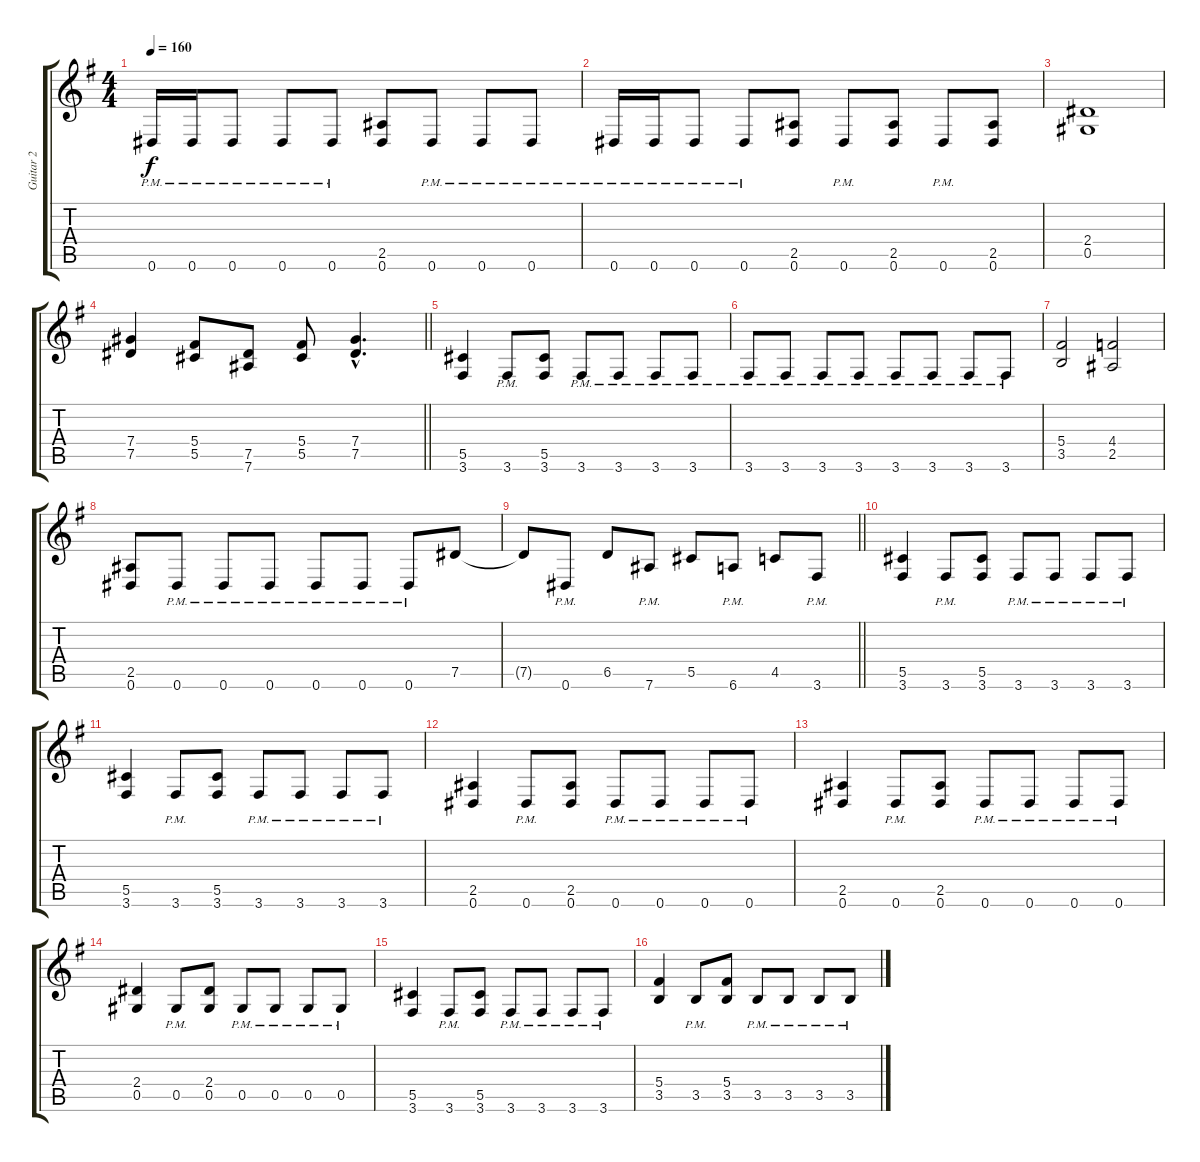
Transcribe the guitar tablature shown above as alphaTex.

\track ("Guitar 2" "Guitar 2") {instrument distortionguitar}
\staff {score tabs}
\tuning (Eb4 Bb3 Gb3 Db3 Ab2 Eb2) {hide}
\ts (4 4)
\tempo 160
\clef g2
\ks g
0.6{pm}.16{dy f} 0.6{pm}.16 0.6{pm}.8 0.6{pm}.8 0.6{pm}.8 (2.5 0.6).8 0.6{pm}.8 0.6{pm}.8 0.6{pm}.8 |
0.6{pm}.16 0.6{pm}.16 0.6{pm}.8 0.6{pm}.8 (2.5 0.6).8 0.6{pm}.8 (2.5 0.6).8 0.6{pm}.8 (2.5 0.6).8 |
(2.4 0.5).1 |
\barLineRight lightlight
(7.4 7.5).4 (5.4 5.5).8 (7.5 7.6).8 (5.4 5.5).8 (7.4{hac} 7.5{hac}).4{d} |
(5.5 3.6).4 3.6{pm}.8 (5.5 3.6).8 3.6{pm}.8 3.6{pm}.8 3.6{pm}.8 3.6{pm}.8 |
3.6{pm}.8 3.6{pm}.8 3.6{pm}.8 3.6{pm}.8 3.6{pm}.8 3.6{pm}.8 3.6{pm}.8 3.6{pm}.8 |
(5.4 3.5).2 (4.4 2.5).2 |
(2.5 0.6).8 0.6{pm}.8 0.6{pm}.8 0.6{pm}.8 0.6{pm}.8 0.6{pm}.8 0.6{pm}.8 7.5.8 |
\barLineRight lightlight
7.5{t}.8 0.6{pm}.8 6.5.8 7.6{pm}.8 5.5.8 6.6{pm}.8 4.5.8 3.6{pm}.8 |
(5.5 3.6).4 3.6{pm}.8 (5.5 3.6).8 3.6{pm}.8 3.6{pm}.8 3.6{pm}.8 3.6{pm}.8 |
(5.5 3.6).4 3.6{pm}.8 (5.5 3.6).8 3.6{pm}.8 3.6{pm}.8 3.6{pm}.8 3.6{pm}.8 |
(2.5 0.6).4 0.6{pm}.8 (2.5 0.6).8 0.6{pm}.8 0.6{pm}.8 0.6{pm}.8 0.6{pm}.8 |
(2.5 0.6).4 0.6{pm}.8 (2.5 0.6).8 0.6{pm}.8 0.6{pm}.8 0.6{pm}.8 0.6{pm}.8 |
(2.4 0.5).4 0.5{pm}.8 (2.4 0.5).8 0.5{pm}.8 0.5{pm}.8 0.5{pm}.8 0.5{pm}.8 |
(5.5 3.6).4 3.6{pm}.8 (5.5 3.6).8 3.6{pm}.8 3.6{pm}.8 3.6{pm}.8 3.6{pm}.8 |
(5.4 3.5).4 3.5{pm}.8 (5.4 3.5).8 3.5{pm}.8 3.5{pm}.8 3.5{pm}.8 3.5{pm}.8
